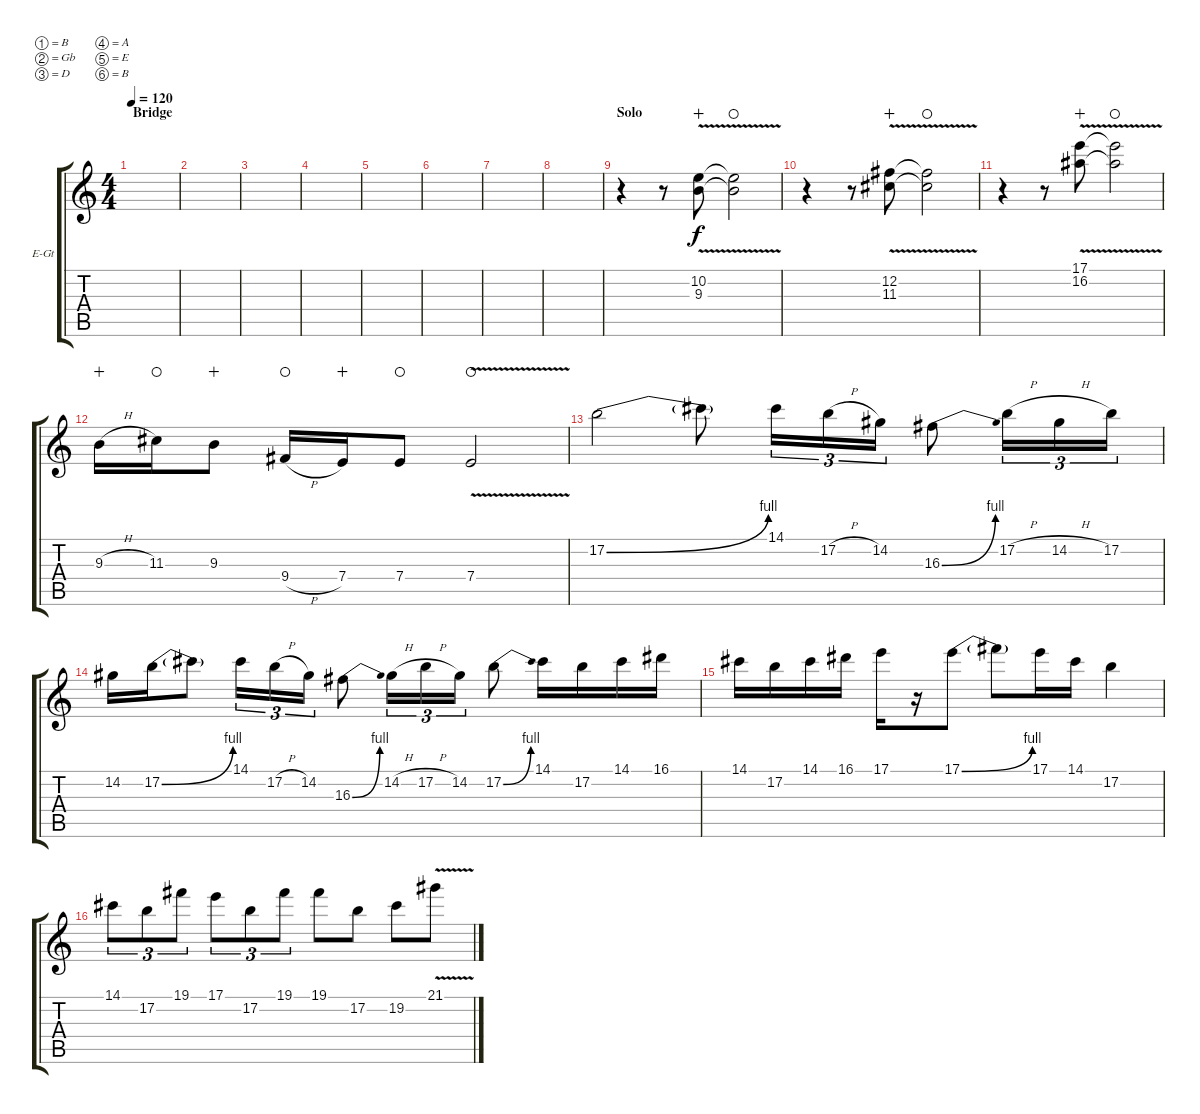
\bracketExtendMode groupsimilarinstruments
\firstSystemTrackNameOrientation horizontal
\otherSystemsTrackNameOrientation horizontal
\track ("Lead Guitar 1" "E-Gt") {instrument overdrivenguitar}
\staff {score tabs}
\tuning (B3 Gb3 D3 A2 E2 B1)
\ts (4 4)
\section ("" "Bridge")
\tempo 120
\clef g2
\scale
0.322751
\ks c
|
\scale
0.322751 |
\scale
0.333333 |
\scale
0.333333 |
\scale
0.333333 |
\scale
0.333333 |
\scale
0.333333 |
\scale
0.333333 |
\section ("" "Solo")
\scale
0.333333 r.4 r.8 (9.3{v} 10.2{v}).8{wahc} (10.2{v t} 9.3{v t}).2{waho} |
\scale
0.333333 r.4 r.8 (12.2{v} 11.3{v}).8{wahc} (12.2{v t} 11.3{v t}).2{waho} |
\scale
0.333333 r.4 r.8 (16.2{v} 17.1).8{wahc} (16.2{v t} 17.1{t}).2{waho} |
\scale
0.333333 9.3{h}.16{wahc} 11.3.16{waho} 9.3.8{wahc} 9.4{h}.16{waho} 7.4.16{wahc} 7.4.8{waho} 7.4{v}.2{waho} |
\scale
0.333333 17.2{be (bend 0 0 39.6 4)}.2 17.2{t}.8 14.1.16{tu (3 2)} 17.2{h}.16{tu (3 2)} 14.2.16{tu (3 2)} 16.3{be (bend 0 0 27.599999999999998 4)}.8 17.2{h}.16{tu (3 2)} 14.2{h}.16{tu (3 2)} 17.2.16{tu (3 2)} |
\scale
0.333333 14.2.16 17.2{be (bend 0 0 15 4)}.16 17.2{t}.8 14.1.16{tu (3 2)} 17.2{h}.16{tu (3 2)} 14.2.16{tu (3 2)} 16.3{be (bend 0 0 15 4)}.8 14.2{h}.16{tu (3 2)} 17.2{h}.16{tu (3 2)} 14.2.16{tu (3 2)} 17.2{be (bend 0 0 15 4)}.8 14.1.16 17.2.16 14.1.16 16.1.16 |
\scale
0.333333 14.1.16 17.2.16 14.1.16 16.1.16 17.1.16 r.16 17.1{be (bend 0 0 41.4 4)}.8 17.1{t}.8 17.1.16 14.1.16 17.2.4 |
\scale
0.333333 14.1.8{tu (3 2)} 17.2.8{tu (3 2)} 19.1.8{tu (3 2)} 17.1.8{tu (3 2)} 17.2.8{tu (3 2)} 19.1.8{tu (3 2)} 19.1.8 17.2.8 19.2.8 21.1{v}.8
